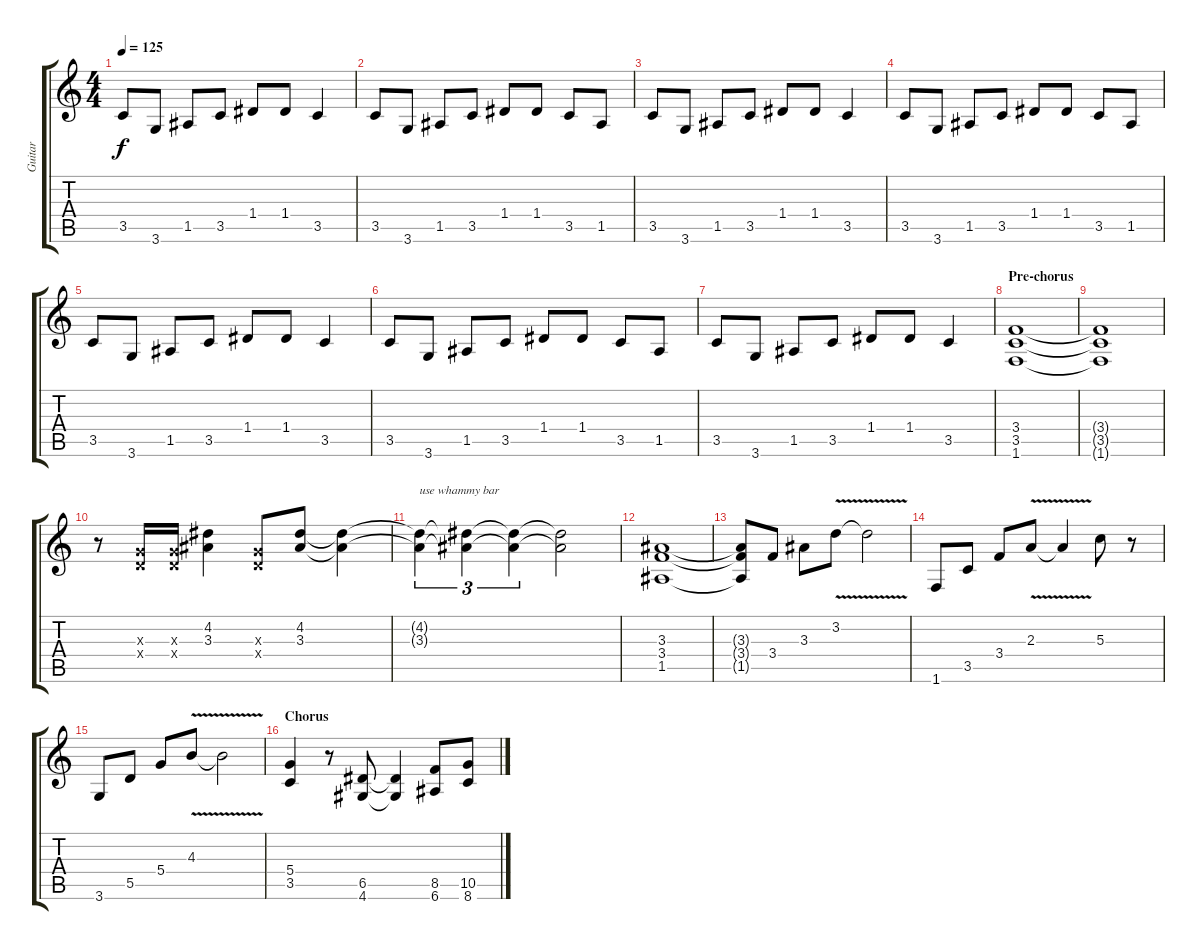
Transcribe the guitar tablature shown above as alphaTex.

\track ("Guitar" "Guitar") {instrument overdrivenguitar}
\staff {score tabs}
\tuning (E4 B3 G3 D3 A2 E2) {hide}
\ts (4 4)
\tempo 125
\clef g2
\ks c
3.5.8{dy f} 3.6.8 1.5.8 3.5.8 1.4.8 1.4.8 3.5.4 |
3.5.8 3.6.8 1.5.8 3.5.8 1.4.8 1.4.8 3.5.8 1.5.8 |
3.5.8 3.6.8 1.5.8 3.5.8 1.4.8 1.4.8 3.5.4 |
3.5.8 3.6.8 1.5.8 3.5.8 1.4.8 1.4.8 3.5.8 1.5.8 |
3.5.8 3.6.8 1.5.8 3.5.8 1.4.8 1.4.8 3.5.4 |
3.5.8 3.6.8 1.5.8 3.5.8 1.4.8 1.4.8 3.5.8 1.5.8 |
3.5.8 3.6.8 1.5.8 3.5.8 1.4.8 1.4.8 3.5.4 |
\section ("" "Pre-chorus")
(3.4 3.5 1.6).1 |
(3.4{t} 3.5{t} 1.6{t}).1 |
r.8 (0.3{x} 0.4{x}).16 (0.3{x} 0.4{x}).16 (4.2 3.3).4 (0.3{x} 0.4{x}).8 (4.2 3.3).8 (4.2{t} 3.3{t}).4 |
(4.2{t} 3.3{t}).4{tu (3 2) txt "use whammy bar"} (4.2{t} 3.3{t}).4{tu (3 2)} (4.2{t} 3.3{t}).4{tu (3 2)} (4.2{t} 3.3{t}).2 |
(3.3 3.4 1.5).1 |
(3.3{t} 3.4{t} 1.5{t}).8 3.4.8 3.3.8 3.2{v}.8 3.2{t}.2 |
1.6.8 3.5.8 3.4.8 2.3{v}.8 2.3{t}.4 5.3.8 r.8 |
3.6.8 5.5.8 5.4.8 4.3{v}.8 4.3{t}.2 |
\section ("" "Chorus")
(5.4 3.5).4 r.8 (6.5 4.6).8 (6.5{t} 4.6{t}).4 (8.5 6.6).8 (10.5 8.6).8
